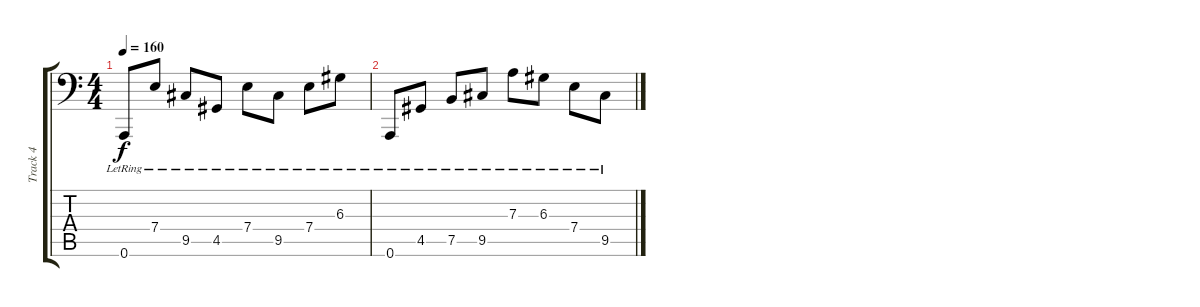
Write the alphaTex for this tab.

\track ("Track 4" "Track 4") {instrument melodictom}
\staff {score tabs}
\tuning (B3 Gb3 D3 A2 E2 A1) {hide}
\ts (4 4)
\tempo 160
\clef f4
\ks c
0.6{lr}.8{dy f} 7.4{lr}.8 9.5{lr}.8 4.5{lr}.8 7.4{lr}.8 9.5{lr}.8 7.4{lr}.8 6.3{lr}.8 |
0.6{lr}.8{instrument distortionguitar} 4.5{lr}.8 7.5{lr}.8 9.5{lr}.8 7.3{lr}.8 6.3{lr}.8 7.4{lr}.8 9.5{lr}.8
